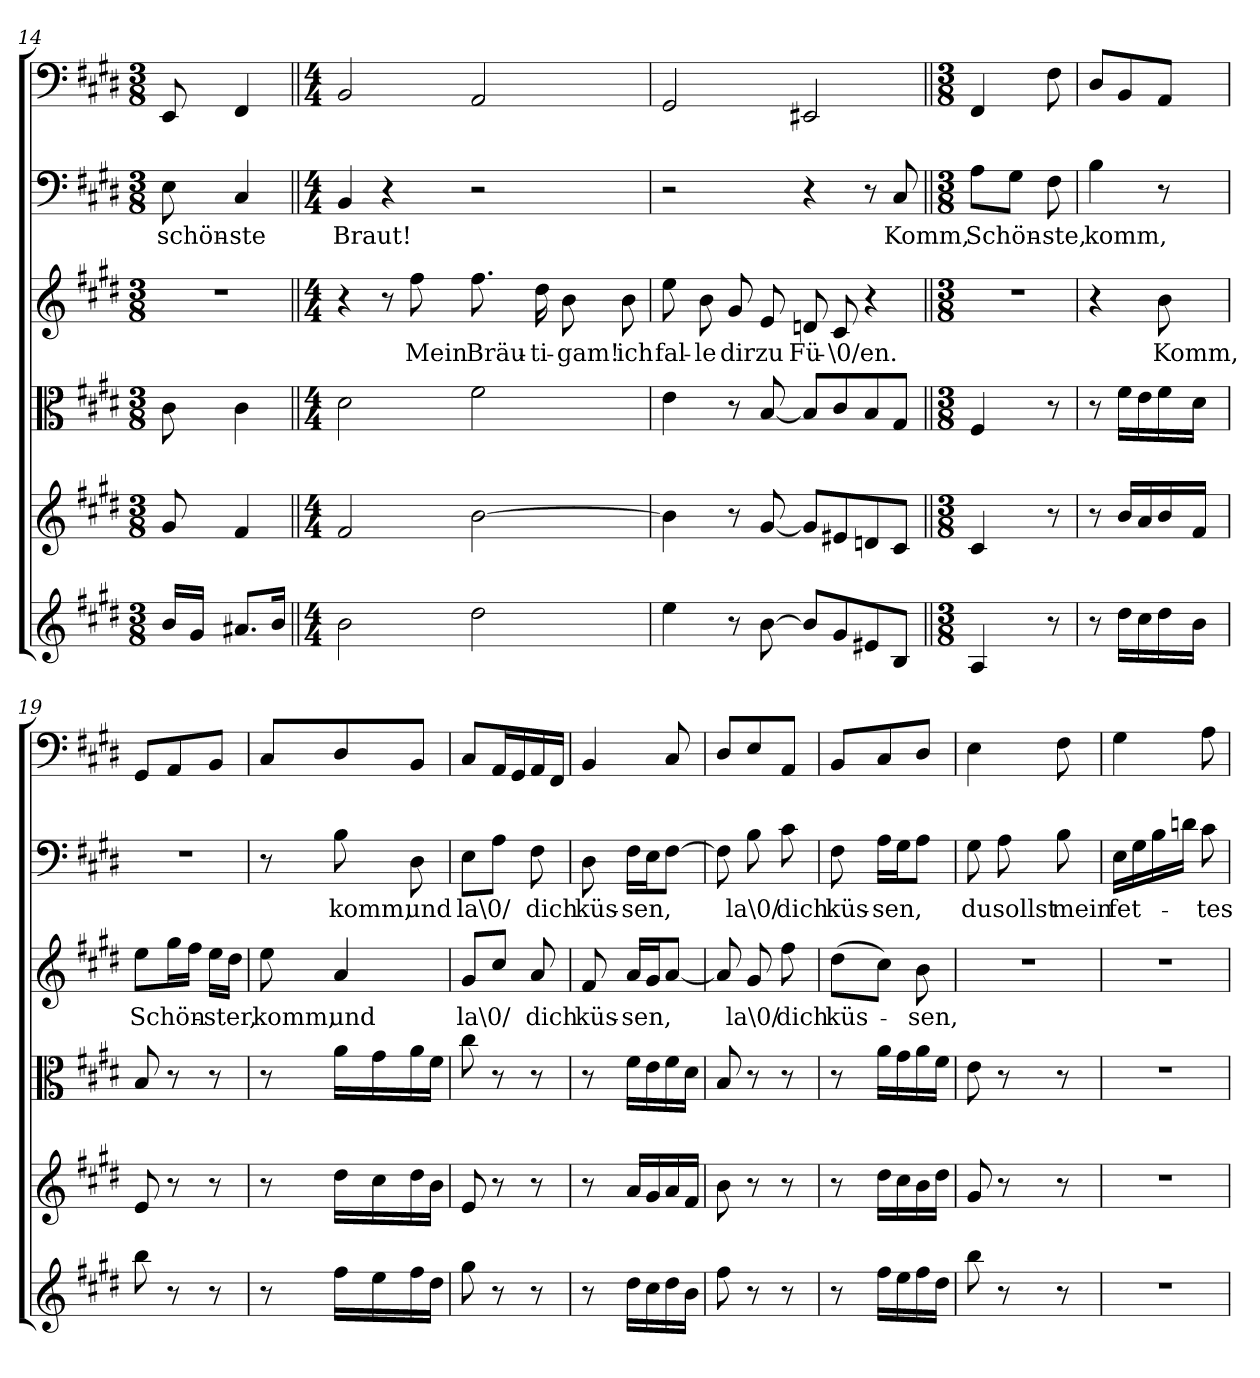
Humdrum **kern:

**kern	**kern	**kern	**kern	**text	**kern	**text	**kern
*part6	*part5	*part4	*part3	*part3	*part2	*part2	*part1
*staff6	*staff5	*staff4	*staff3	*staff3	*staff2	*staff2	*staff1
*clefG2	*clefG2	*clefC3	*clefG2	*	*clefF4	*	*clefF4
*k[f#c#g#d#]	*k[f#c#g#d#]	*k[f#c#g#d#]	*k[f#c#g#d#]	*	*k[f#c#g#d#]	*	*k[f#c#g#d#]
*E:	*E:	*E:	*E:	*	*E:	*	*E:
*M3/8	*M3/8	*M3/8	*M3/8	*	*M3/8	*	*M3/8
=14	=14	=14	=14	=14	=14	=14	=14
16b/LL	8g#/	8c#\	4.r	.	8E\	schön-	8EE/
16g#/JJ	.	.	.	.	.	.	.
8.a#X/L	4f#/	4c#\	.	.	4C#/	-ste	4FF#/
16b/Jk	.	.	.	.	.	.	.
=15||	=15||	=15||	=15||	=15||	=15||	=15||	=15||
*M4/4	*M4/4	*M4/4	*M4/4	*	*M4/4	*	*M4/4
2b\	2f#/	2d#\	4r	.	4BB/	Braut!	2BB/
.	.	.	8r	.	4r	.	.
.	.	.	8ff#\	Mein	.	.	.
2dd#\	[2b\	2f#\	8.ff#\	Bräu-	2r	.	2AA/
.	.	.	16dd#\	-ti-	.	.	.
.	.	.	8b\	-gam!	.	.	.
.	.	.	8b\	ich	.	.	.
=16	=16	=16	=16	=16	=16	=16	=16
4ee\	4b\]	4e\	8ee\	fal-	2r	.	2GG#/
.	.	.	8b\	-le	.	.	.
8r	8r	8r	8g#/	dir	.	.	.
[8b\	[8g#/	[8B/	8e/	zu	.	.	.
8b/L]	8g#/L]	8B/L]	8dn/	Fü-	4r	.	2EE#X/
8g#/	8e#X/	8c#/	8c#/	-\0/en.	.	.	.
8e#X/	8dn/	8B/	4r	.	8r	.	.
8B/J	8c#/J	8G#/J	.	.	8C#/	Komm,	.
=17||	=17||	=17||	=17||	=17||	=17||	=17||	=17||
*M3/8	*M3/8	*M3/8	*M3/8	*	*M3/8	*	*M3/8
4A/	4c#/	4F#/	4.r	.	8A\L	Schön-	4FF#/
.	.	.	.	.	8G#\J	.	.
8r	8r	8r	.	.	8F#\	-ste,	8F#\
=18	=18	=18	=18	=18	=18	=18	=18
8r	8r	8r	4r	.	4B\	komm,	8D#/L
16dd#\LL	16b/LL	16f#\LL	.	.	.	.	8BB/
16cc#\	16a/	16e\	.	.	.	.	.
16dd#\	16b/	16f#\	8b\	Komm,	8r	.	8AA/J
16b\JJ	16f#/JJ	16d#\JJ	.	.	.	.	.
=19	=19	=19	=19	=19	=19	=19	=19
8bb\	8e/	8B/	8ee\L	Schön-	4.r	.	8GG#/L
8r	8r	8r	16gg#\L	.	.	.	8AA/
.	.	.	16ff#\JJ	.	.	.	.
8r	8r	8r	16ee\LL	-ster,	.	.	8BB/J
.	.	.	16dd#\JJ	.	.	.	.
=20	=20	=20	=20	=20	=20	=20	=20
8r	8r	8r	8ee\	komm,	8r	.	8C#/L
16ff#\LL	16dd#\LL	16a\LL	4a/	und	8B\	komm,	8D#/
16ee\	16cc#\	16g#\	.	.	.	.	.
16ff#\	16dd#\	16a\	.	.	8D#\	und	8BB/J
16dd#\JJ	16b\JJ	16f#\JJ	.	.	.	.	.
=21	=21	=21	=21	=21	=21	=21	=21
8gg#\	8e/	8cc#\	8g#/L	la\0/	8E\L	la\0/	8C#/L
8r	8r	8r	8cc#/J	.	8A\J	.	16AA/L
.	.	.	.	.	.	.	16GG#/
8r	8r	8r	8a/	dich	8F#\	dich	16AA/
.	.	.	.	.	.	.	16FF#/JJ
=22	=22	=22	=22	=22	=22	=22	=22
8r	8r	8r	8f#/	küs-	8D#\	küs-	4BB/
16dd#\LL	16a/LL	16f#\LL	16a/LL	-sen,	16F#\LL	-sen,	.
16cc#\	16g#/	16e\	16g#/J	.	16E\J	.	.
16dd#\	16a/	16f#\	[8a/J	.	[8F#\J	.	8C#/
16b\JJ	16f#/JJ	16d#\JJ	.	.	.	.	.
=23	=23	=23	=23	=23	=23	=23	=23
8ff#\	8b\	8B/	8a/]	.	8F#\]	.	8D#/L
8r	8r	8r	8g#/	la\0/	8B\	la\0/	8E/
8r	8r	8r	8ff#\	dich	8c#\	dich	8AA/J
=24	=24	=24	=24	=24	=24	=24	=24
8r	8r	8r	(8dd#\L	küs-	8F#\	küs-	8BB/L
16ff#\LL	16dd#\LL	16a\LL	8cc#\J)	.	16A\LL	-sen,	8C#/
16ee\	16cc#\	16g#\	.	.	16G#\J	.	.
16ff#\	16b\	16a\	8b\	-sen,	8A\J	.	8D#/J
16dd#\JJ	16dd#\JJ	16f#\JJ	.	.	.	.	.
=25	=25	=25	=25	=25	=25	=25	=25
8bb\	8g#/	8e\	4.r	.	8G#\	du	4E\
8r	8r	8r	.	.	8A\	sollst	.
8r	8r	8r	.	.	8B\	mein	8F#\
=26	=26	=26	=26	=26	=26	=26	=26
4.r	4.r	4.r	4.r	.	16E\LL	fet-	4G#\
.	.	.	.	.	16G#\	.	.
.	.	.	.	.	16B\	.	.
.	.	.	.	.	16dn\JJ	.	.
.	.	.	.	.	8c#\	-tes	8A\
=	=	=	=	=	=	=	=
*-	*-	*-	*-	*-	*-	*-	*-
